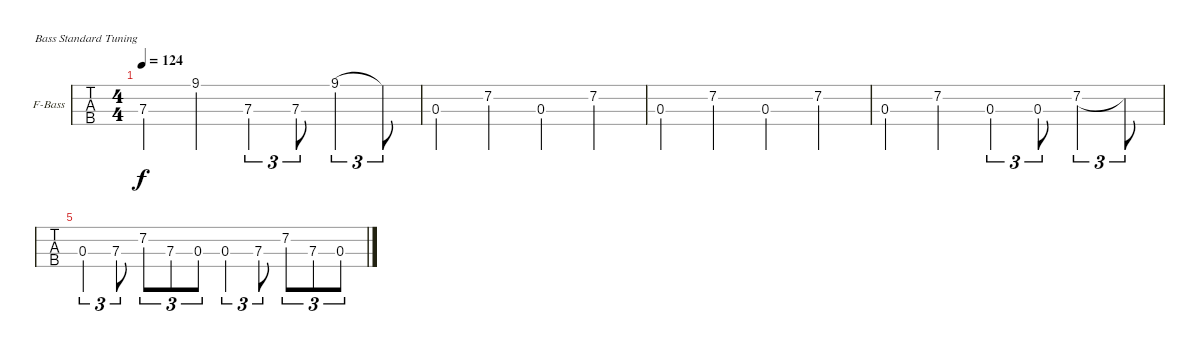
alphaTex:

\bracketExtendMode nobrackets
\firstSystemTrackNameOrientation horizontal
\otherSystemsTrackNameOrientation horizontal
\defaultBarNumberDisplay FirstOfSystem
\track ("bass" "F-Bass") {instrument fretlessbass}
\staff {tabs}
\tuning (G2 D2 A1 E1)
\ts (4 4)
\tempo 124
\clef f4
\ks c
7.3.4{dy f} 9.1.4 7.3.4{tu (3 2)} 7.3.8{tu (3 2)} 9.1.4{tu (3 2)} 9.1{t}.8{tu (3 2)} |
0.3.4 7.2.4 0.3.4 7.2.4 |
0.3.4 7.2.4 0.3.4 7.2.4 |
0.3.4 7.2.4 0.3.4{tu (3 2)} 0.3.8{tu (3 2)} 7.2.4{tu (3 2)} 7.2{t}.8{tu (3 2)} |
0.3.4{tu (3 2)} 7.3.8{tu (3 2)} 7.2.8{tu (3 2)} 7.3.8{tu (3 2)} 0.3.8{tu (3 2)} 0.3.4{tu (3 2)} 7.3.8{tu (3 2)} 7.2.8{tu (3 2)} 7.3.8{tu (3 2)} 0.3.8{tu (3 2)}
